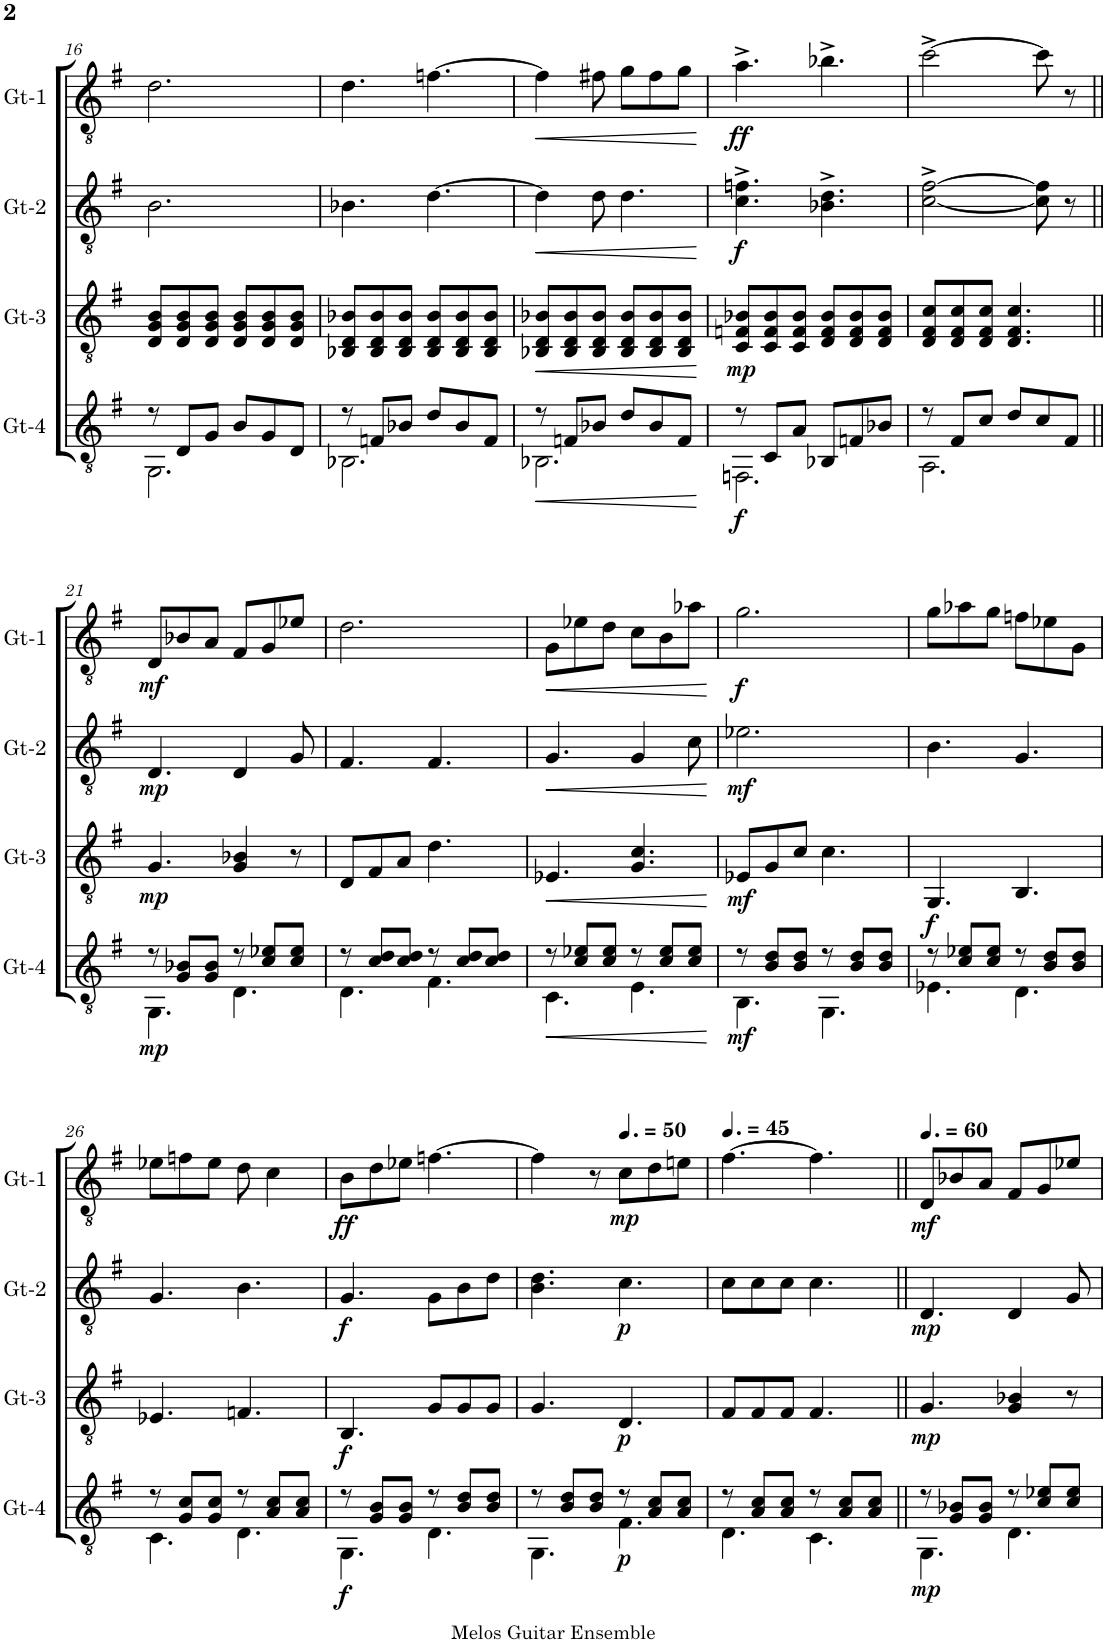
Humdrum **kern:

**kern	**dynam	**kern	**dynam	**kern	**dynam	**kern	**dynam
*part4	*part4	*part3	*part3	*part2	*part2	*part1	*part1
*staff4	*staff4	*staff3	*staff3	*staff2	*staff2	*staff1	*staff1
*I"Gt-4	*	*I"Gt-3	*	*I"Gt-2	*	*I"Gt-1	*
*I'Gt-4	*	*I'Gt-3	*	*I'Gt-2	*	*I'Gt-1	*
!!LO:PB:g=z
*clefGv2	*	*clefGv2	*	*clefGv2	*	*clefGv2	*
*k[f#]	*	*k[f#]	*	*k[f#]	*	*k[f#]	*
*M6/8	*	*M6/8	*	*M6/8	*	*M6/8	*
=16	=16	=16	=16	=16	=16	=16	=16
*^	*	*	*	*	*	*	*
8r	2.GG\	.	8D/ 8G/ 8B/L	.	2.B\	.	2.d\	.
8D/L	.	.	8D/ 8G/ 8B/	.	.	.	.	.
8G/J	.	.	8D/ 8G/ 8B/J	.	.	.	.	.
8B/L	.	.	8D/ 8G/ 8B/L	.	.	.	.	.
8G/	.	.	8D/ 8G/ 8B/	.	.	.	.	.
8D/J	.	.	8D/ 8G/ 8B/J	.	.	.	.	.
=17	=17	=17	=17	=17	=17	=17	=17	=17
8r	2.BB-X\	.	8BB-X/ 8D/ 8B-X/L	.	4.B-X\	.	4.d\	.
8Fn/L	.	.	8BB-/ 8D/ 8B-/	.	.	.	.	.
8B-X/J	.	.	8BB-/ 8D/ 8B-/J	.	.	.	.	.
8d/L	.	.	8BB-/ 8D/ 8B-/L	.	[4.d\	.	[4.fn\	.
8B-/	.	.	8BB-/ 8D/ 8B-/	.	.	.	.	.
8F/J	.	.	8BB-/ 8D/ 8B-/J	.	.	.	.	.
=18	=18	=18	=18	=18	=18	=18	=18	=18
!	!	!LO:HP:b	!	!LO:HP:b	!	!LO:HP:b	!	!LO:HP:b
8r	2.BB-X\	<	8BB-X/ 8D/ 8B-X/L	<	4d\]	<	4f\]	<
8Fn/L	.	.	8BB-/ 8D/ 8B-/	.	.	.	.	.
8B-X/J	.	.	8BB-/ 8D/ 8B-/J	.	8d\	.	8f#X\	.
8d/L	.	.	8BB-/ 8D/ 8B-/L	.	4.d\	.	8g\L	.
8B-/	.	.	8BB-/ 8D/ 8B-/	.	.	.	8f#\	.
8F/J	.	.	8BB-/ 8D/ 8B-/J	.	.	.	8g\J	.
*v	*v	*	*	*	*	*	*	*
.	[	.	[	.	[	.	[
=19	=19	=19	=19	=19	=19	=19	=19
*^	*	*	*	*	*	*	*
!	!	!LO:DY:b	!	!LO:DY:b	!	!LO:DY:b	!	!LO:DY:b
8r	2.FFn\	f	8C/ 8Fn/ 8B-X/L	mp	4.c\^ 4.fn\^	f	4.a^\	ff
8C/L	.	.	8C/ 8F/ 8B-/	.	.	.	.	.
8A/J	.	.	8C/ 8F/ 8B-/J	.	.	.	.	.
8BB-X/L	.	.	8D/ 8F/ 8B-/L	.	4.B-X\^ 4.d\^	.	4.b-X^\	.
8Fn/	.	.	8D/ 8F/ 8B-/	.	.	.	.	.
8B-X/J	.	.	8D/ 8F/ 8B-/J	.	.	.	.	.
=20	=20	=20	=20	=20	=20	=20	=20	=20
8r	2.AA\	.	8D/ 8F#/ 8c/L	.	[2c\^ [2f#\^	.	[2cc^\	.
8F#/L	.	.	8D/ 8F#/ 8c/	.	.	.	.	.
8c/J	.	.	8D/ 8F#/ 8c/J	.	.	.	.	.
8d/L	.	.	4.D/ 4.F#/ 4.c/	.	.	.	.	.
8c/	.	.	.	.	8c\] 8f#\]	.	8cc\]	.
8F#/J	.	.	.	.	8r	.	8r	.
!!LO:LB:g=z
=21||	=21||	=21||	=21||	=21||	=21||	=21||	=21||	=21||
!	!	!LO:DY:b	!	!LO:DY:b	!	!LO:DY:b	!	!LO:DY:b
8r	4.GG\	mp	4.G/	mp	4.D/	mp	8D/L	mf
8G/ 8B-X/L	.	.	.	.	.	.	8B-X/	.
8G/ 8B-/J	.	.	.	.	.	.	8A/J	.
8r	4.D\	.	4G/ 4B-X/	.	4D/	.	8F#/L	.
8c/ 8e-X/L	.	.	.	.	.	.	8G/	.
8c/ 8e-/J	.	.	8r	.	8G/	.	8e-X/J	.
=22	=22	=22	=22	=22	=22	=22	=22	=22
8r	4.D\	.	8D/L	.	4.F#/	.	2.d\	.
8c/ 8d/L	.	.	8F#/	.	.	.	.	.
8c/ 8d/J	.	.	8A/J	.	.	.	.	.
8r	4.F#\	.	4.d\	.	4.F#/	.	.	.
8c/ 8d/L	.	.	.	.	.	.	.	.
8c/ 8d/J	.	.	.	.	.	.	.	.
=23	=23	=23	=23	=23	=23	=23	=23	=23
!	!	!LO:HP:b	!	!LO:HP:b	!	!LO:HP:b	!	!LO:HP:b
8r	4.C\	<	4.E-X/	<	4.G/	<	8G\L	<
8c/ 8e-X/L	.	.	.	.	.	.	8e-X\	.
8c/ 8e-/J	.	.	.	.	.	.	8d\J	.
8r	4.E\	.	4.G/ 4.c/	.	4G/	.	8c\L	.
8c/ 8e-/L	.	.	.	.	.	.	8B\	.
8c/ 8e-/J	.	.	.	.	8c\	.	8a-X\J	.
*v	*v	*	*	*	*	*	*	*
.	[	.	[	.	[	.	[
=24	=24	=24	=24	=24	=24	=24	=24
*^	*	*	*	*	*	*	*
!	!	!LO:DY:b	!	!LO:DY:b	!	!LO:DY:b	!	!LO:DY:b
8r	4.BB\	mf	8E-X/L	mf	2.e-X\	mf	2.g\	f
8B/ 8d/L	.	.	8G/	.	.	.	.	.
8B/ 8d/J	.	.	8c/J	.	.	.	.	.
8r	4.GG\	.	4.c\	.	.	.	.	.
8B/ 8d/L	.	.	.	.	.	.	.	.
8B/ 8d/J	.	.	.	.	.	.	.	.
=25	=25	=25	=25	=25	=25	=25	=25	=25
!	!	!	!	!LO:DY:b	!	!	!	!
8r	4.E-X\	.	4.GG/	f	4.B\	.	8g\L	.
8c/ 8e-X/L	.	.	.	.	.	.	8a-X\	.
8c/ 8e-/J	.	.	.	.	.	.	8g\J	.
8r	4.D\	.	4.BB/	.	4.G/	.	8fn\L	.
8B/ 8d/L	.	.	.	.	.	.	8e-X\	.
8B/ 8d/J	.	.	.	.	.	.	8G\J	.
!!LO:LB:g=z
=26	=26	=26	=26	=26	=26	=26	=26	=26
8r	4.C\	.	4.E-X/	.	4.G/	.	8e-X\L	.
8G/ 8c/L	.	.	.	.	.	.	8fn\	.
8G/ 8c/J	.	.	.	.	.	.	8e-\J	.
8r	4.D\	.	4.Fn/	.	4.B\	.	8d\	.
8A/ 8c/L	.	.	.	.	.	.	4c\	.
8A/ 8c/J	.	.	.	.	.	.	.	.
=27	=27	=27	=27	=27	=27	=27	=27	=27
!	!	!LO:DY:b	!	!LO:DY:b	!	!LO:DY:b	!	!LO:DY:b
8r	4.GG\	f	4.BB/	f	4.G/	f	8B\L	ff
8G/ 8B/L	.	.	.	.	.	.	8d\	.
8G/ 8B/J	.	.	.	.	.	.	8e-X\J	.
8r	4.D\	.	8G/L	.	8G\L	.	[4.fn\	.
8B/ 8d/L	.	.	8G/	.	8B\	.	.	.
8B/ 8d/J	.	.	8G/J	.	8d\J	.	.	.
=28	=28	=28	=28	=28	=28	=28	=28	=28
8r	4.GG\	.	4.G/	.	4.B\ 4.d\	.	4f\]	.
8B/ 8d/L	.	.	.	.	.	.	.	.
8B/ 8d/J	.	.	.	.	.	.	8r	.
*	*	*	*	*	*	*	*MM75	*
!	!	!LO:DY:b	!	!LO:DY:b	!	!LO:DY:b	!	!LO:DY:b
8r	4.F#\	p	4.D/	p	4.c\	p	8c\L	mp
8A/ 8c/L	.	.	.	.	.	.	8d\	.
8A/ 8c/J	.	.	.	.	.	.	8en\J	.
=29	=29	=29	=29	=29	=29	=29	=29	=29
*	*	*	*	*	*	*	*MM68	*
8r	4.D\	.	8F#/L	.	8c\L	.	[4.f#\	.
8A/ 8c/L	.	.	8F#/	.	8c\	.	.	.
8A/ 8c/J	.	.	8F#/J	.	8c\J	.	.	.
8r	4.C\	.	4.F#/	.	4.c\	.	4.f#\]	.
8A/ 8c/L	.	.	.	.	.	.	.	.
8A/ 8c/J	.	.	.	.	.	.	.	.
=30||	=30||	=30||	=30||	=30||	=30||	=30||	=30||	=30||
*	*	*	*	*	*	*	*MM90	*
!	!	!LO:DY:b	!	!LO:DY:b	!	!LO:DY:b	!	!LO:DY:b
8r	4.GG\	mp	4.G/	mp	4.D/	mp	8D/L	mf
8G/ 8B-X/L	.	.	.	.	.	.	8B-X/	.
8G/ 8B-/J	.	.	.	.	.	.	8A/J	.
8r	4.D\	.	4G/ 4B-X/	.	4D/	.	8F#/L	.
8c/ 8e-X/L	.	.	.	.	.	.	8G/	.
8c/ 8e-/J	.	.	8r	.	8G/	.	8e-X/J	.
*v	*v	*	*	*	*	*	*	*
=	=	=	=	=	=	=	=
*-	*-	*-	*-	*-	*-	*-	*-
